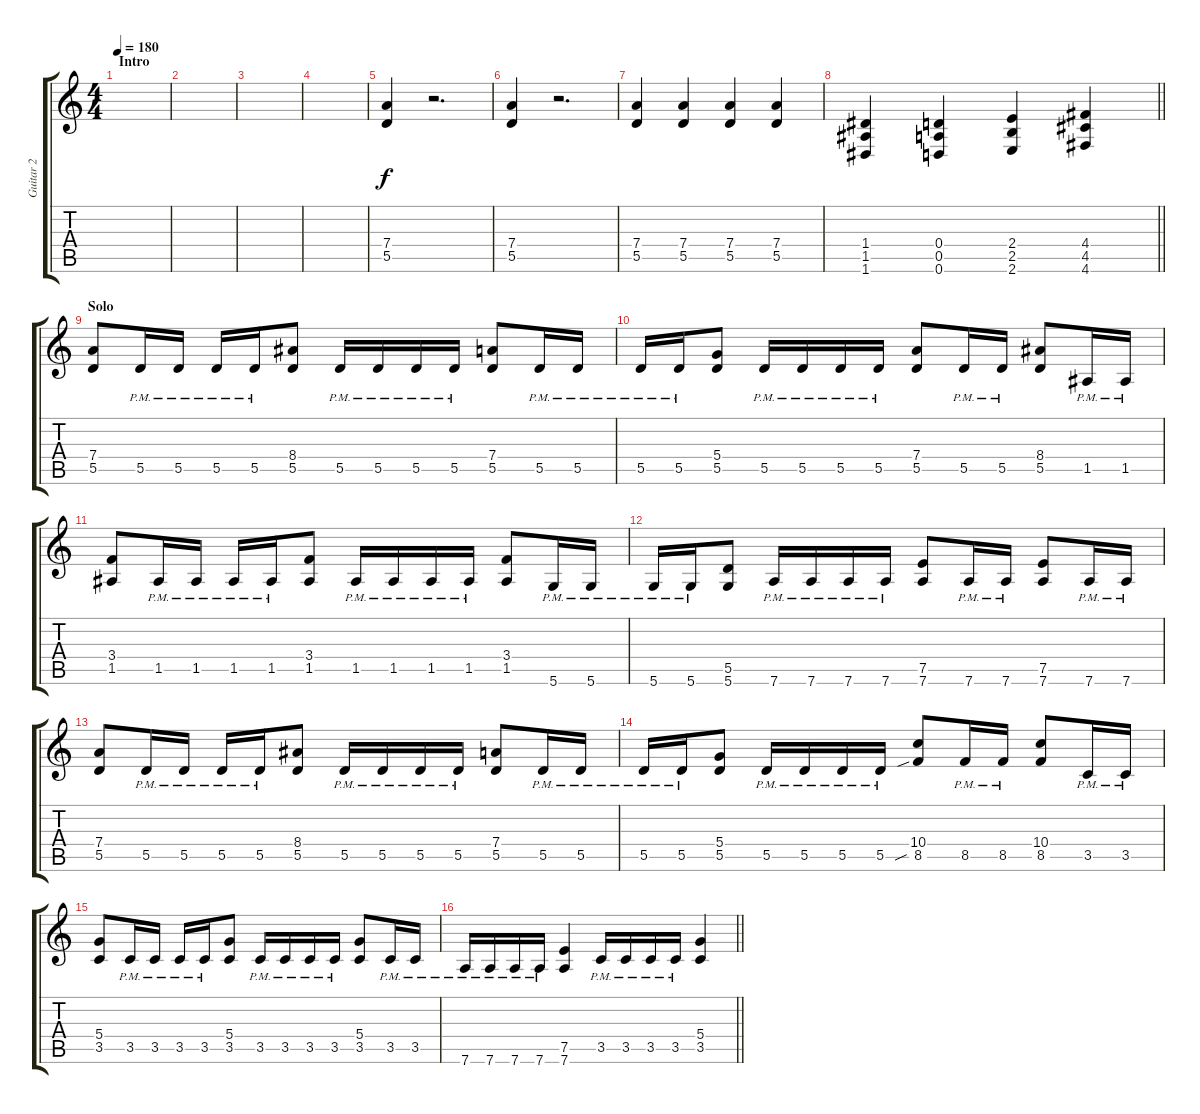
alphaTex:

\track ("Guitar 2" "Guitar 2") {instrument overdrivenguitar}
\staff {score tabs}
\tuning (E4 B3 G3 D3 A2 D2) {hide}
\ts (4 4)
\section ("" "Intro")
\tempo 180
\clef g2
\ks c
|
|
|
|
(7.4 5.5).4 r.2{d} |
(7.4 5.5).4 r.2{d} |
(7.4 5.5).4 (7.4 5.5).4 (7.4 5.5).4 (7.4 5.5).4 |
\barLineRight lightlight
(1.4 1.5 1.6).4 (0.4 0.5 0.6).4 (2.4 2.5 2.6).4 (4.4 4.5 4.6).4 |
\section ("" "Solo")
(7.4 5.5).8 5.5{pm}.16 5.5{pm}.16 5.5{pm}.16 5.5{pm}.16 (8.4 5.5).8 5.5{pm}.16 5.5{pm}.16 5.5{pm}.16 5.5{pm}.16 (7.4 5.5).8 5.5{pm}.16 5.5{pm}.16 |
5.5{pm}.16 5.5{pm}.16 (5.4 5.5).8 5.5{pm}.16 5.5{pm}.16 5.5{pm}.16 5.5{pm}.16 (7.4 5.5).8 5.5{pm}.16 5.5{pm}.16 (8.4 5.5).8 1.5{pm}.16 1.5{pm}.16 |
(3.4 1.5).8 1.5{pm}.16 1.5{pm}.16 1.5{pm}.16 1.5{pm}.16 (3.4 1.5).8 1.5{pm}.16 1.5{pm}.16 1.5{pm}.16 1.5{pm}.16 (3.4 1.5).8 5.6{pm}.16 5.6{pm}.16 |
5.6{pm}.16 5.6{pm}.16 (5.5 5.6).8 7.6{pm}.16 7.6{pm}.16 7.6{pm}.16 7.6{pm}.16 (7.5 7.6).8 7.6{pm}.16 7.6{pm}.16 (7.5 7.6).8 7.6{pm}.16 7.6{pm}.16 |
(7.4 5.5).8 5.5{pm}.16 5.5{pm}.16 5.5{pm}.16 5.5{pm}.16 (8.4 5.5).8 5.5{pm}.16 5.5{pm}.16 5.5{pm}.16 5.5{pm}.16 (7.4 5.5).8 5.5{pm}.16 5.5{pm}.16 |
5.5{pm}.16 5.5{pm}.16 (5.4 5.5).8 5.5{pm}.16 5.5{pm}.16 5.5{pm}.16 5.5{pm}.16 (10.4 8.5{sib}).8 8.5{pm}.16 8.5{pm}.16 (10.4 8.5).8 3.5{pm}.16 3.5{pm}.16 |
(5.4 3.5).8 3.5{pm}.16 3.5{pm}.16 3.5{pm}.16 3.5{pm}.16 (5.4 3.5).8 3.5{pm}.16 3.5{pm}.16 3.5{pm}.16 3.5{pm}.16 (5.4 3.5).8 3.5{pm}.16 3.5{pm}.16 |
\barLineRight lightlight
7.6{pm}.16 7.6{pm}.16 7.6{pm}.16 7.6{pm}.16 (7.5 7.6).4 3.5{pm}.16 3.5{pm}.16 3.5{pm}.16 3.5{pm}.16 (5.4 3.5).4
